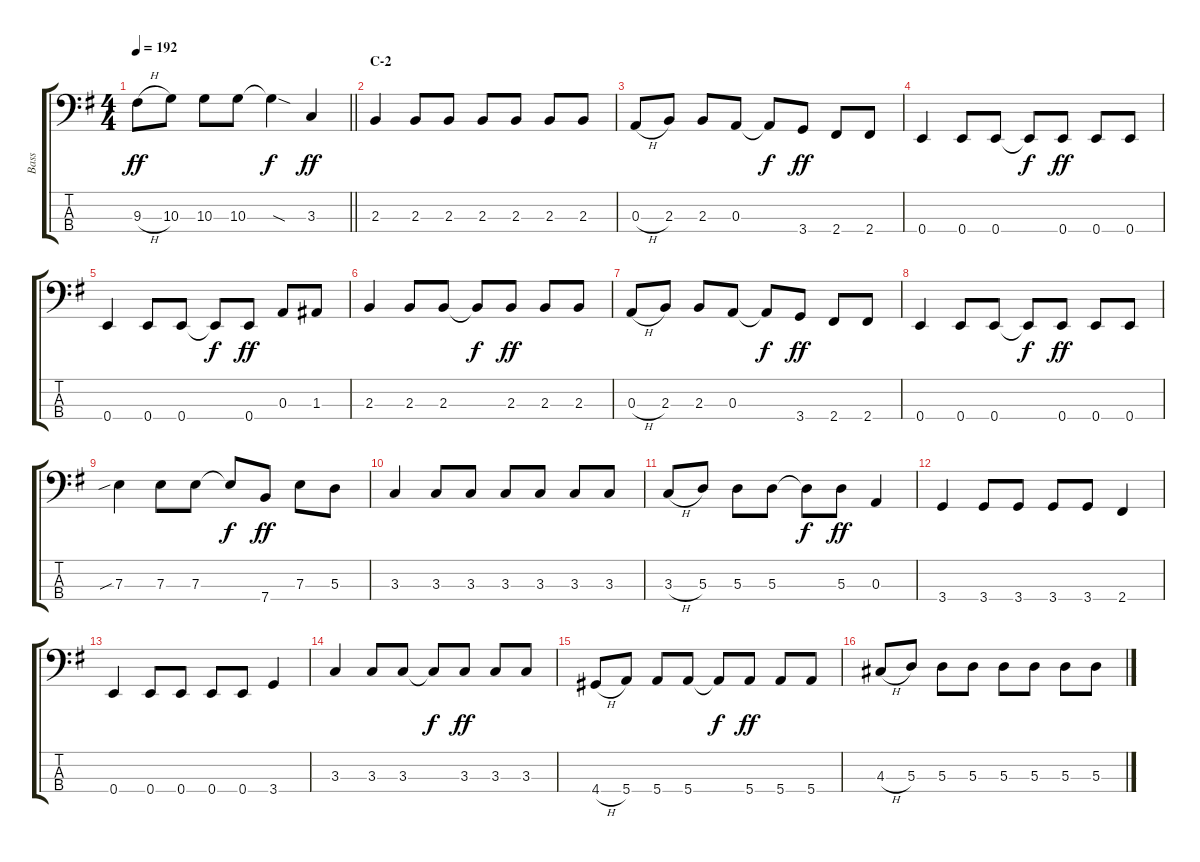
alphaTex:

\track ("Bass" "Bass") {instrument electricbasspick}
\staff {score tabs}
\tuning (G2 D2 A1 E1) {hide}
\ts (4 4)
\tempo 192
\clef f4
\barLineRight lightlight
\ks g
9.3{h}.8{dy ff} 10.3.8 10.3.8 10.3.8 10.3{sod t}.4{dy f} 3.3.4{dy ff} |
\section ("" "C-2")
2.3.4 2.3.8 2.3.8 2.3.8 2.3.8 2.3.8 2.3.8 |
0.3{h}.8 2.3.8 2.3.8 0.3.8 0.3{t}.8{dy f} 3.4.8{dy ff} 2.4.8 2.4.8 |
0.4.4 0.4.8 0.4.8 0.4{t}.8{dy f} 0.4.8{dy ff} 0.4.8 0.4.8 |
0.4.4 0.4.8 0.4.8 0.4{t}.8{dy f} 0.4.8{dy ff} 0.3.8 1.3.8 |
2.3.4 2.3.8 2.3.8 2.3{t}.8{dy f} 2.3.8{dy ff} 2.3.8 2.3.8 |
0.3{h}.8 2.3.8 2.3.8 0.3.8 0.3{t}.8{dy f} 3.4.8{dy ff} 2.4.8 2.4.8 |
0.4.4 0.4.8 0.4.8 0.4{t}.8{dy f} 0.4.8{dy ff} 0.4.8 0.4.8 |
7.3{sib}.4 7.3.8 7.3.8 7.3{t}.8{dy f} 7.4.8{dy ff} 7.3.8 5.3.8 |
3.3.4 3.3.8 3.3.8 3.3.8 3.3.8 3.3.8 3.3.8 |
3.3{h}.8 5.3.8 5.3.8 5.3.8 5.3{t}.8{dy f} 5.3.8{dy ff} 0.3.4 |
3.4.4 3.4.8 3.4.8 3.4.8 3.4.8 2.4.4 |
0.4.4 0.4.8 0.4.8 0.4.8 0.4.8 3.4.4 |
3.3.4 3.3.8 3.3.8 3.3{t}.8{dy f} 3.3.8{dy ff} 3.3.8 3.3.8 |
4.4{h}.8 5.4.8 5.4.8 5.4.8 5.4{t}.8{dy f} 5.4.8{dy ff} 5.4.8 5.4.8 |
4.3{h}.8 5.3.8 5.3.8 5.3.8 5.3.8 5.3.8 5.3.8 5.3.8
